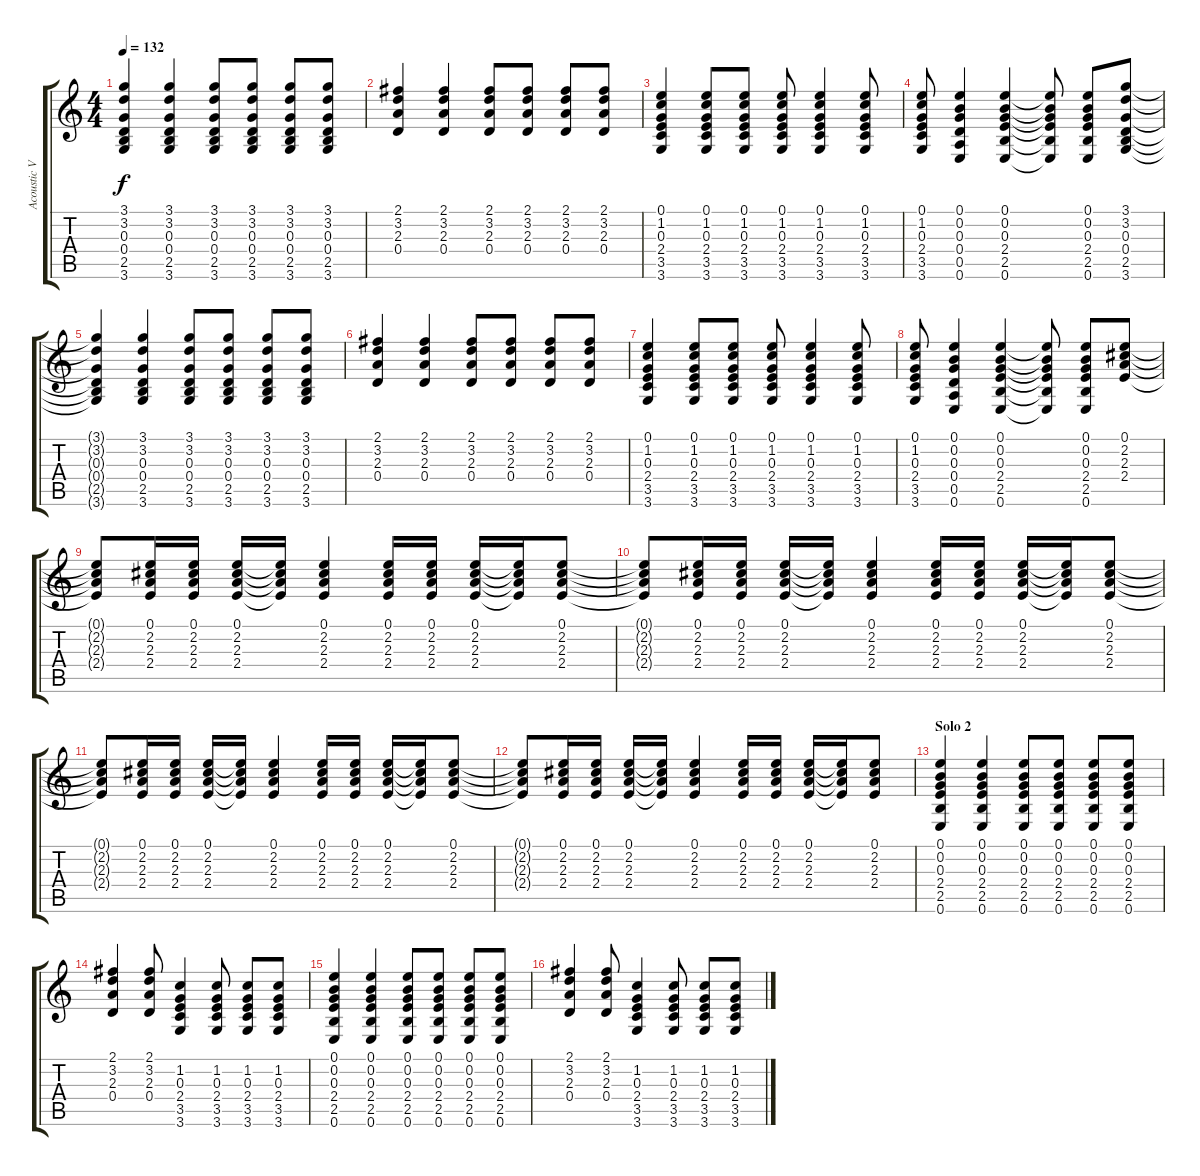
\track ("Acoustic Version" "Acoustic V") {instrument acousticguitarsteel}
\staff {score tabs}
\tuning (E4 B3 G3 D3 A2 E2) {hide}
\ts (4 4)
\tempo 132
\clef g2
\ks c
(3.1{t} 3.2{t} 0.3{t} 0.4{t} 2.5{t} 3.6{t}).4{dy f} (3.1 3.2 0.3 0.4 2.5 3.6).4 (3.1 3.2 0.3 0.4 2.5 3.6).8 (3.1 3.2 0.3 0.4 2.5 3.6).8 (3.1 3.2 0.3 0.4 2.5 3.6).8 (3.1 3.2 0.3 0.4 2.5 3.6).8 |
(2.1 3.2 2.3 0.4).4 (2.1 3.2 2.3 0.4).4 (2.1 3.2 2.3 0.4).8 (2.1 3.2 2.3 0.4).8 (2.1 3.2 2.3 0.4).8 (2.1 3.2 2.3 0.4).8 |
(0.1 1.2 0.3 2.4 3.5 3.6).4 (0.1 1.2 0.3 2.4 3.5 3.6).8 (0.1 1.2 0.3 2.4 3.5 3.6).8 (0.1 1.2 0.3 2.4 3.5 3.6).8 (0.1 1.2 0.3 2.4 3.5 3.6).4 (0.1 1.2 0.3 2.4 3.5 3.6).8 |
(0.1 1.2 0.3 2.4 3.5 3.6).8 (0.1 0.2 0.3 0.4 0.5 0.6).4 (0.1 0.2 0.3 2.4 2.5 0.6).4 (0.1{t} 0.2{t} 0.3{t} 2.4{t} 2.5{t} 0.6{t}).8 (0.1 0.2 0.3 2.4 2.5 0.6).8 (3.1 3.2 0.3 0.4 2.5 3.6).8 |
(3.1{t} 3.2{t} 0.3{t} 0.4{t} 2.5{t} 3.6{t}).4 (3.1 3.2 0.3 0.4 2.5 3.6).4 (3.1 3.2 0.3 0.4 2.5 3.6).8 (3.1 3.2 0.3 0.4 2.5 3.6).8 (3.1 3.2 0.3 0.4 2.5 3.6).8 (3.1 3.2 0.3 0.4 2.5 3.6).8 |
(2.1 3.2 2.3 0.4).4 (2.1 3.2 2.3 0.4).4 (2.1 3.2 2.3 0.4).8 (2.1 3.2 2.3 0.4).8 (2.1 3.2 2.3 0.4).8 (2.1 3.2 2.3 0.4).8 |
(0.1 1.2 0.3 2.4 3.5 3.6).4 (0.1 1.2 0.3 2.4 3.5 3.6).8 (0.1 1.2 0.3 2.4 3.5 3.6).8 (0.1 1.2 0.3 2.4 3.5 3.6).8 (0.1 1.2 0.3 2.4 3.5 3.6).4 (0.1 1.2 0.3 2.4 3.5 3.6).8 |
(0.1 1.2 0.3 2.4 3.5 3.6).8 (0.1 0.2 0.3 0.4 0.5 0.6).4 (0.1 0.2 0.3 2.4 2.5 0.6).4 (0.1{t} 0.2{t} 0.3{t} 2.4{t} 2.5{t} 0.6{t}).8 (0.1 0.2 0.3 2.4 2.5 0.6).8 (0.1 2.2 2.3 2.4).8 |
(0.1{t} 2.2{t} 2.3{t} 2.4{t}).8 (0.1 2.2 2.3 2.4).16 (0.1 2.2 2.3 2.4).16 (0.1 2.2 2.3 2.4).16 (0.1{t} 2.2{t} 2.3{t} 2.4{t}).16 (0.1 2.2 2.3 2.4).4 (0.1 2.2 2.3 2.4).16 (0.1 2.2 2.3 2.4).16 (0.1 2.2 2.3 2.4).16 (0.1{t} 2.2{t} 2.3{t} 2.4{t}).16 (0.1 2.2 2.3 2.4).8 |
(0.1{t} 2.2{t} 2.3{t} 2.4{t}).8 (0.1 2.2 2.3 2.4).16 (0.1 2.2 2.3 2.4).16 (0.1 2.2 2.3 2.4).16 (0.1{t} 2.2{t} 2.3{t} 2.4{t}).16 (0.1 2.2 2.3 2.4).4 (0.1 2.2 2.3 2.4).16 (0.1 2.2 2.3 2.4).16 (0.1 2.2 2.3 2.4).16 (0.1{t} 2.2{t} 2.3{t} 2.4{t}).16 (0.1 2.2 2.3 2.4).8 |
(0.1{t} 2.2{t} 2.3{t} 2.4{t}).8 (0.1 2.2 2.3 2.4).16 (0.1 2.2 2.3 2.4).16 (0.1 2.2 2.3 2.4).16 (0.1{t} 2.2{t} 2.3{t} 2.4{t}).16 (0.1 2.2 2.3 2.4).4 (0.1 2.2 2.3 2.4).16 (0.1 2.2 2.3 2.4).16 (0.1 2.2 2.3 2.4).16 (0.1{t} 2.2{t} 2.3{t} 2.4{t}).16 (0.1 2.2 2.3 2.4).8 |
(0.1{t} 2.2{t} 2.3{t} 2.4{t}).8 (0.1 2.2 2.3 2.4).16 (0.1 2.2 2.3 2.4).16 (0.1 2.2 2.3 2.4).16 (0.1{t} 2.2{t} 2.3{t} 2.4{t}).16 (0.1 2.2 2.3 2.4).4 (0.1 2.2 2.3 2.4).16 (0.1 2.2 2.3 2.4).16 (0.1 2.2 2.3 2.4).16 (0.1{t} 2.2{t} 2.3{t} 2.4{t}).16 (0.1 2.2 2.3 2.4).8 |
\section ("" "Solo 2")
(0.1 0.2 0.3 2.4 2.5 0.6).4 (0.1 0.2 0.3 2.4 2.5 0.6).4 (0.1 0.2 0.3 2.4 2.5 0.6).8 (0.1 0.2 0.3 2.4 2.5 0.6).8 (0.1 0.2 0.3 2.4 2.5 0.6).8 (0.1 0.2 0.3 2.4 2.5 0.6).8 |
(2.1 3.2 2.3 0.4).4 (2.1 3.2 2.3 0.4).8 (1.2 0.3 2.4 3.5 3.6).4 (1.2 0.3 2.4 3.5 3.6).8 (1.2 0.3 2.4 3.5 3.6).8 (1.2 0.3 2.4 3.5 3.6).8 |
(0.1 0.2 0.3 2.4 2.5 0.6).4 (0.1 0.2 0.3 2.4 2.5 0.6).4 (0.1 0.2 0.3 2.4 2.5 0.6).8 (0.1 0.2 0.3 2.4 2.5 0.6).8 (0.1 0.2 0.3 2.4 2.5 0.6).8 (0.1 0.2 0.3 2.4 2.5 0.6).8 |
(2.1 3.2 2.3 0.4).4 (2.1 3.2 2.3 0.4).8 (1.2 0.3 2.4 3.5 3.6).4 (1.2 0.3 2.4 3.5 3.6).8 (1.2 0.3 2.4 3.5 3.6).8 (1.2 0.3 2.4 3.5 3.6).8
